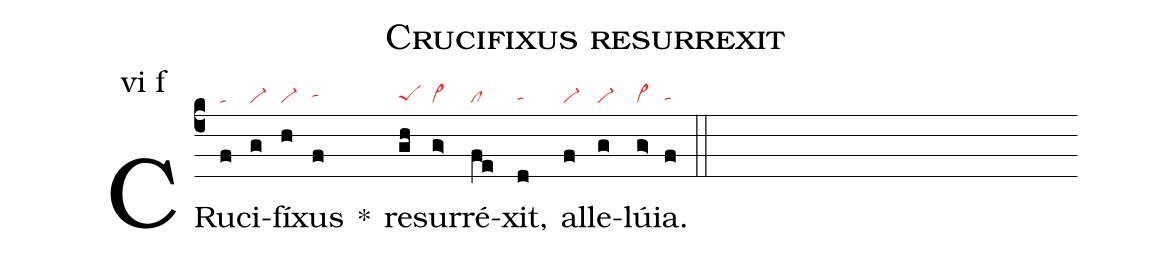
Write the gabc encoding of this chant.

name: Crucifixus resurrexit;
annotation: vi f;
nabc-lines: 1;
%%
(c4)
CRu(f|ta)ci(g|vi-)fí(h|vi-)xus(f|tahh) *()
re(gh|peShg)sur(g>|vi>)ré(fe|cl)xit,(d|tahg) al(f|vi-)le(g|vi-)lú(g>|vi>)ia.(f|tahg) (::)
